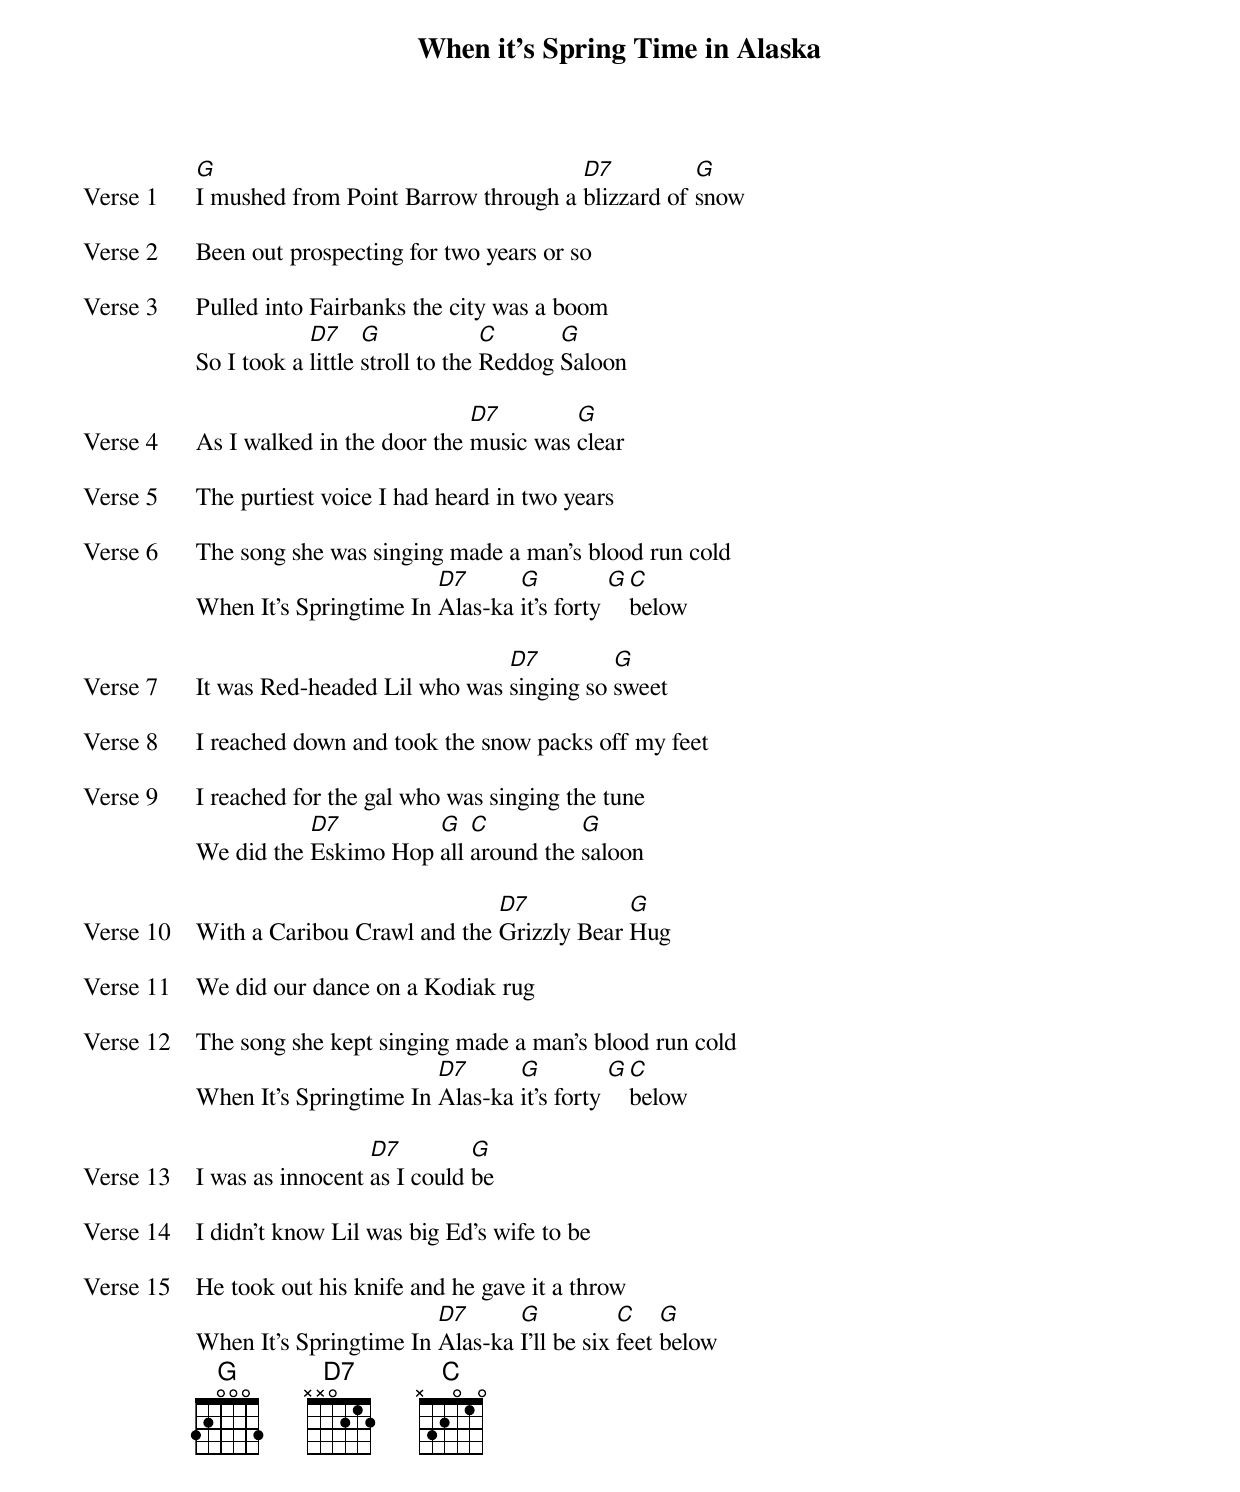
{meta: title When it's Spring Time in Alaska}
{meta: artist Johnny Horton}
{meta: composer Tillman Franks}
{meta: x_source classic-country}
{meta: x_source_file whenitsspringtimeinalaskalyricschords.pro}
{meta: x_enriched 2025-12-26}

{start_of_verse: Verse 1}
[G]I mushed from Point Barrow through a [D7]blizzard of [G]snow
{end_of_verse}

{start_of_verse: Verse 2}
Been out prospecting for two years or so
{end_of_verse}

{start_of_verse: Verse 3}
Pulled into Fairbanks the city was a boom
So I took a [D7]little [G]stroll to the [C]Reddog [G]Saloon
{end_of_verse}

{start_of_verse: Verse 4}
As I walked in the door the [D7]music was [G]clear
{end_of_verse}

{start_of_verse: Verse 5}
The purtiest voice I had heard in two years
{end_of_verse}

{start_of_verse: Verse 6}
The song she was singing made a man's blood run cold
When It's Springtime In [D7]Alas-ka [G]it's forty [G][C]below
{end_of_verse}

{start_of_verse: Verse 7}
It was Red-headed Lil who was [D7]singing so [G]sweet
{end_of_verse}

{start_of_verse: Verse 8}
I reached down and took the snow packs off my feet
{end_of_verse}

{start_of_verse: Verse 9}
I reached for the gal who was singing the tune
We did the [D7]Eskimo Hop [G]all [C]around the [G]saloon
{end_of_verse}

{start_of_verse: Verse 10}
With a Caribou Crawl and the [D7]Grizzly Bear [G]Hug
{end_of_verse}

{start_of_verse: Verse 11}
We did our dance on a Kodiak rug
{end_of_verse}

{start_of_verse: Verse 12}
The song she kept singing made a man's blood run cold
When It's Springtime In [D7]Alas-ka [G]it's forty [G][C]below
{end_of_verse}

{start_of_verse: Verse 13}
I was as innocent [D7]as I could [G]be
{end_of_verse}

{start_of_verse: Verse 14}
I didn't know Lil was big Ed's wife to be
{end_of_verse}

{start_of_verse: Verse 15}
He took out his knife and he gave it a throw
When It's Springtime In [D7]Alas-ka [G]I'll be six [C]feet [G]below
{end_of_verse}
